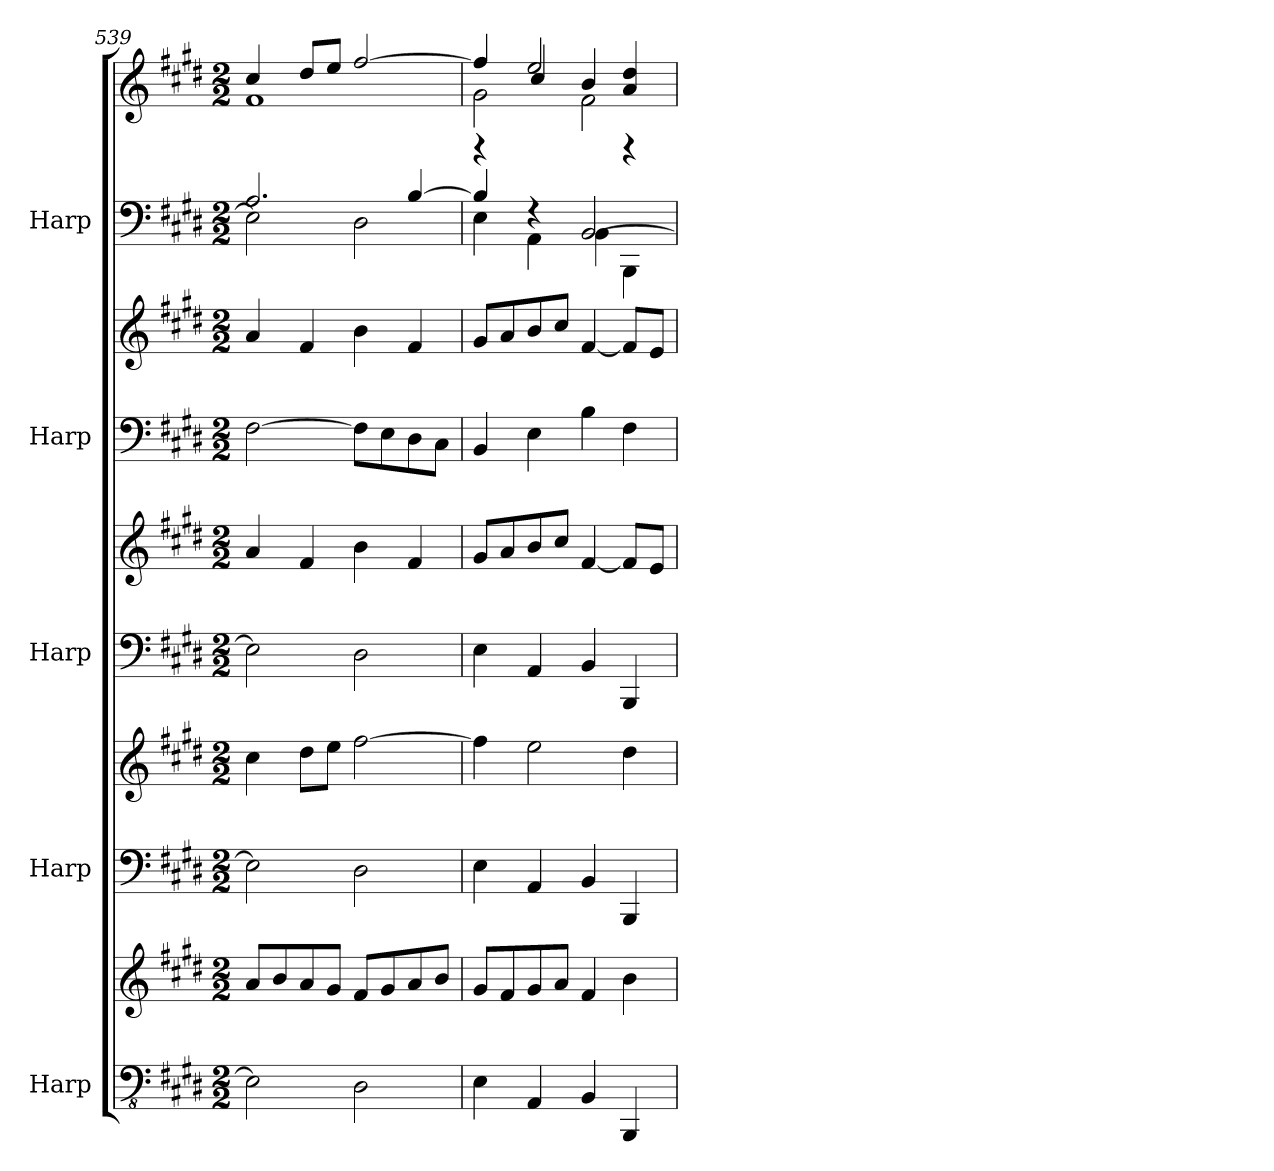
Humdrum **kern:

**kern	**kern	**kern	**kern	**kern	**kern	**kern	**kern	**kern	**kern
*part5	*part5	*part4	*part4	*part3	*part3	*part2	*part2	*part1	*part1
*staff10	*staff9	*staff8	*staff7	*staff6	*staff5	*staff4	*staff3	*staff2	*staff1
*I"Harp	*	*I"Harp	*	*I"Harp	*	*I"Harp	*	*I"Harp	*
*I'Hp	*	*I'Hp	*	*I'Hp	*	*I'Hp	*	*I'Hp	*
*clefFv4	*clefG2	*clefF4	*clefG2	*clefF4	*clefG2	*clefF4	*clefG2	*clefF4	*clefG2
*k[f#c#g#d#]	*k[f#c#g#d#]	*k[f#c#g#d#]	*k[f#c#g#d#]	*k[f#c#g#d#]	*k[f#c#g#d#]	*k[f#c#g#d#]	*k[f#c#g#d#]	*k[f#c#g#d#]	*k[f#c#g#d#]
*M2/2	*M2/2	*M2/2	*M2/2	*M2/2	*M2/2	*M2/2	*M2/2	*M2/2	*M2/2
=539	=539	=539	=539	=539	=539	=539	=539	=539	=539
*	*	*	*	*	*	*	*	*^	*^
2EE\]	8a/L	2E\]	4cc#\	2E\]	4a/	[2F#\	4a/	2.A/	2E\]	4cc#/	1f#
.	8b/	.	.	.	.	.	.	.	.	.	.
.	8a/	.	8dd#\L	.	4f#/	.	4f#/	.	.	8dd#/L	.
.	8g#/J	.	8ee\J	.	.	.	.	.	.	8ee/J	.
2DD#\	8f#/L	2D#\	[2ff#\	2D#\	4b\	8F#\L]	4b\	.	2D#\	[2ff#/	.
.	8g#/	.	.	.	.	8E\	.	.	.	.	.
.	8a/	.	.	.	4f#/	8D#\	4f#/	[4B/	.	.	.
.	8b/J	.	.	.	.	8C#\J	.	.	.	.	.
=540	=540	=540	=540	=540	=540	=540	=540	=540	=540	=540	=540
*	*	*	*	*	*	*	*	*	*	*	*^
4EE\	8g#/L	4E\	4ff#\]	4E\	8g#/L	4BB/	8g#/L	4B/]	4E\	4ff#/]	2g#\	4rD
.	8f#/	.	.	.	8a/	.	8a/	.	.	.	.	.
4AAA/	8g#/	4AA/	2ee\	4AA/	8b/	4E\	8b/	4r	4AA\	2ee/	.	4cc#/
.	8a/J	.	.	.	8cc#/J	.	8cc#/J	.	.	.	.	.
4BBB/	4f#/	4BB/	.	4BB/	[4f#/	4B\	[4f#/	[2BB/	4BB\	.	2f#\	4b/
4BBBB/	4b\	4BBB/	4dd#\	4BBB/	8f#/L]	4F#\	8f#/L]	.	4BBB\	4a/ 4dd#/	.	4rD
.	.	.	.	.	8e/J	.	8e/J	.	.	.	.	.
*	*	*	*	*	*	*	*	*v	*v	*	*	*
*	*	*	*	*	*	*	*	*	*v	*v	*v
=	=	=	=	=	=	=	=	=	=
*-	*-	*-	*-	*-	*-	*-	*-	*-	*-
